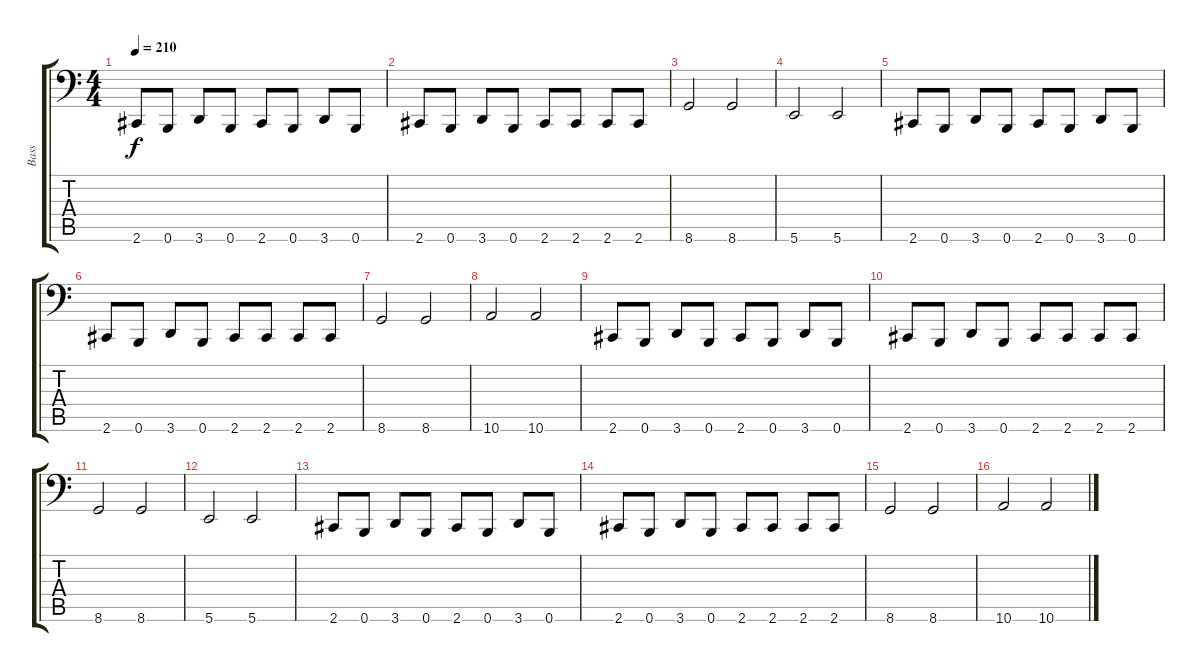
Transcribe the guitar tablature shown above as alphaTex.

\track ("Bass" "Bass") {instrument electricbasspick}
\staff {score tabs}
\tuning (Db3 Ab2 E2 B1 Gb1 B0) {hide}
\ts (4 4)
\tempo 210
\clef f4
\ks c
2.6.8{dy f} 0.6.8 3.6.8 0.6.8 2.6.8 0.6.8 3.6.8 0.6.8 |
2.6.8 0.6.8 3.6.8 0.6.8 2.6.8 2.6.8 2.6.8 2.6.8 |
8.6.2 8.6.2 |
5.6.2 5.6.2 |
2.6.8 0.6.8 3.6.8 0.6.8 2.6.8 0.6.8 3.6.8 0.6.8 |
2.6.8 0.6.8 3.6.8 0.6.8 2.6.8 2.6.8 2.6.8 2.6.8 |
8.6.2 8.6.2 |
10.6.2 10.6.2 |
2.6.8 0.6.8 3.6.8 0.6.8 2.6.8 0.6.8 3.6.8 0.6.8 |
2.6.8 0.6.8 3.6.8 0.6.8 2.6.8 2.6.8 2.6.8 2.6.8 |
8.6.2 8.6.2 |
5.6.2 5.6.2 |
2.6.8 0.6.8 3.6.8 0.6.8 2.6.8 0.6.8 3.6.8 0.6.8 |
2.6.8 0.6.8 3.6.8 0.6.8 2.6.8 2.6.8 2.6.8 2.6.8 |
8.6.2 8.6.2 |
10.6.2 10.6.2
